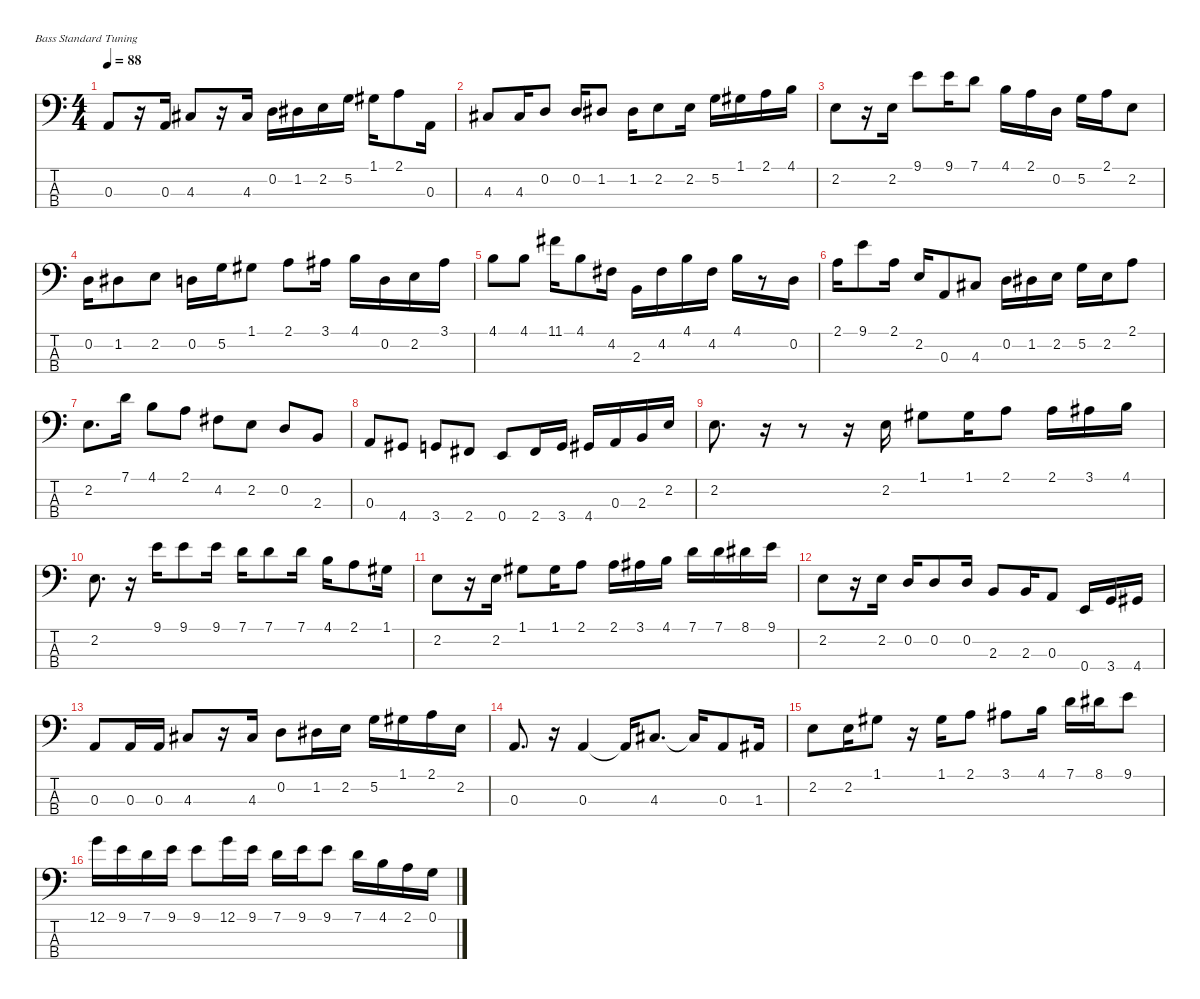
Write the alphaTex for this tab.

\defaultSystemsLayout 4
\hideDynamics
\bracketExtendMode nobrackets
\singleTrackTrackNamePolicy hidden
\multiTrackTrackNamePolicy hidden
\firstSystemTrackNameMode fullname
\firstSystemTrackNameOrientation horizontal
\otherSystemsTrackNameOrientation horizontal
\track ("Jonesy" "el.bs.") {instrument electricbassfinger}
\staff {score tabs}
\tuning (G2 D2 A1 E1)
\ts (4 4)
\tempo 88
\clef f4
\ks c
0.3.8{dy f beam Up} r.16{beam Up} 0.3.16{beam Up} 4.3{acc #}.8{beam Up} r.16{beam Up} 4.3{acc #}.16{beam Up} 0.2.16{beam Down} 1.2{acc #}.16{beam Down} 2.2.16{beam Down} 5.2.16{beam Down} 1.1{acc #}.16{beam Down} 2.1.8{beam Down} 0.3.16{beam Down} |
4.3{acc #}.8{beam Up} 4.3{acc #}.16{beam Up} 0.2.8{beam Up} 0.2.16{beam Up} 1.2{acc #}.8{beam Up} 1.2{acc #}.16{beam Down} 2.2.8{beam Down} 2.2.16{beam Down} 5.2.16{beam Down} 1.1{acc #}.16{beam Down} 2.1.16{beam Down} 4.1.16{beam Down} |
2.2.8{beam Down} r.16{beam Down} 2.2.16{beam Down} 9.1.8{beam Down} 9.1.16{beam Down} 7.1.8{beam Down} 4.1.16{beam Down} 2.1.16{beam Down} 0.2.16{beam Down} 5.2.16{beam Down} 2.1.16{beam Down} 2.2.8{beam Down} |
0.2.16{beam Down} 1.2{acc #}.8{beam Down} 2.2.8{beam Down} 0.2.16{beam Down} 5.2.16{beam Down} 1.1{acc #}.8{beam Down} 2.1.8{beam Down} 3.1{acc #}.16{beam Down} 4.1.16{beam Down} 0.2.16{beam Down} 2.2.16{beam Down} 3.1{acc #}.16{beam Down} |
4.1.8{beam Down} 4.1.8{beam Down} 11.1{acc #}.16{beam Down} 4.1.8{beam Down} 4.2{acc #}.16{beam Down} 2.3.16{beam Down} 4.2{acc #}.16{beam Down} 4.1.16{beam Down} 4.2{acc #}.16{beam Down} 4.1.16{beam Down} r.8{beam Down} 0.2.16{beam Down} |
2.1.16{beam Down} 9.1.8{beam Down} 2.1.16{beam Down} 2.2.16{beam Up} 0.3.8{beam Up} 4.3{acc #}.8{beam Up} 0.2.16{beam Down} 1.2{acc #}.16{beam Down} 2.2.16{beam Down} 5.2.16{beam Down} 2.2.16{beam Down} 2.1.8{beam Down} |
2.2.8{d beam Down} 7.1.16{beam Down} 4.1.8{beam Down} 2.1.8{beam Down} 4.2{acc #}.8{beam Down} 2.2.8{beam Down} 0.2.8{beam Up} 2.3.8{beam Up} |
0.3.8{beam Up} 4.4{acc #}.8{beam Up} 3.4.8{beam Up} 2.4{acc #}.8{beam Up} 0.4.8{beam Up} 2.4{acc #}.16{beam Up} 3.4.16{beam Up} 4.4{acc #}.16{beam Up} 0.3.16{beam Up} 2.3.16{beam Up} 2.2.16{beam Up} |
2.2.8{d beam Down} r.16{beam Down} r.8{beam Down} r.16{beam Down} 2.2.16{beam Down} 1.1{acc #}.8{beam Down} 1.1{acc #}.16{beam Down} 2.1.8{beam Down} 2.1.16{beam Down} 3.1{acc #}.16{beam Down} 4.1.16{beam Down} |
2.2.8{d beam Down} r.16{beam Down} 9.1.16{beam Down} 9.1.8{beam Down} 9.1.16{beam Down} 7.1.16{beam Down} 7.1.8{beam Down} 7.1.16{beam Down} 4.1.16{beam Down} 2.1.8{beam Down} 1.1{acc #}.16{beam Down} |
2.2.8{beam Down} r.16{beam Down} 2.2.16{beam Down} 1.1{acc #}.8{beam Down} 1.1{acc #}.16{beam Down} 2.1.8{beam Down} 2.1.16{beam Down} 3.1{acc #}.16{beam Down} 4.1.16{beam Down} 7.1.16{beam Down} 7.1.16{beam Down} 8.1{acc #}.16{beam Down} 9.1.16{beam Down} |
2.2.8{beam Down} r.16{beam Down} 2.2.16{beam Down} 0.2.16{beam Up} 0.2.8{beam Up} 0.2.16{beam Up} 2.3.8{beam Up} 2.3.16{beam Up} 0.3.8{beam Up} 0.4.16{beam Up} 3.4.16{beam Up} 4.4{acc #}.16{beam Up} |
0.3.8{beam Up} 0.3.16{beam Up} 0.3.16{beam Up} 4.3{acc #}.8{beam Up} r.16{beam Up} 4.3{acc #}.16{beam Up} 0.2.8{beam Down} 1.2{acc #}.16{beam Down} 2.2.16{beam Down} 5.2.16{beam Down} 1.1{acc #}.16{beam Down} 2.1.16{beam Down} 2.2.16{beam Down} |
0.3.8{d beam Up} r.16{beam Up} 0.3.4{beam Up} 0.3{t}.16{beam Up} 4.3{acc #}.8{d beam Up} 4.3{t acc #}.16{beam Up} 0.3.8{beam Up} 1.3{acc #}.16{beam Up} |
2.2.8{beam Down} 2.2.16{beam Down} 1.1{acc #}.8{beam Down} r.16{beam Down} 1.1{acc #}.16{beam Down} 2.1.8{beam Down} 3.1{acc #}.8{beam Down} 4.1.16{beam Down} 7.1.16{beam Down} 8.1{acc #}.16{beam Down} 9.1.8{beam Down} |
12.1.16{beam Down} 9.1.16{beam Down} 7.1.16{beam Down} 9.1.16{beam Down} 9.1.8{beam Down} 12.1.16{beam Down} 9.1.16{beam Down} 7.1.16{beam Down} 9.1.16{beam Down} 9.1.8{beam Down} 7.1.16{beam Down} 4.1.16{beam Down} 2.1.16{beam Down} 0.1.16{beam Down}
